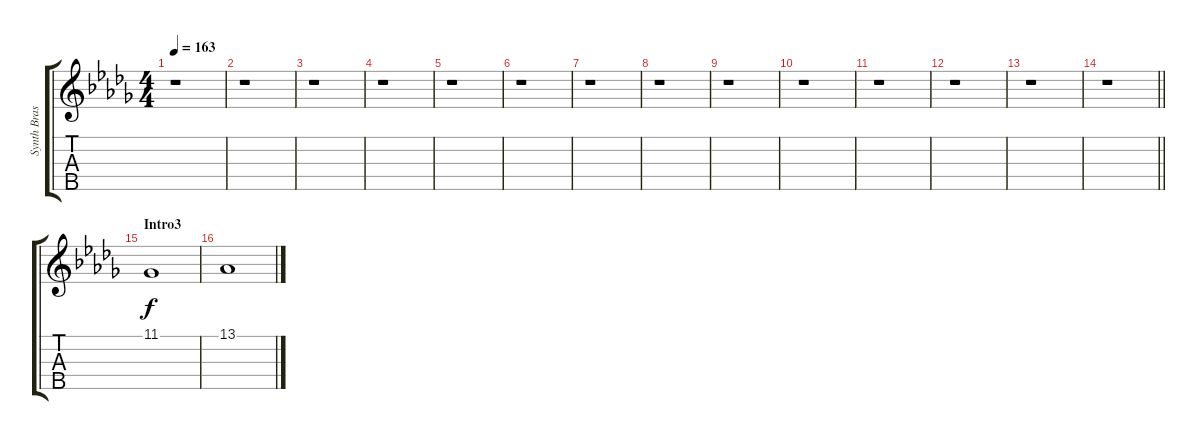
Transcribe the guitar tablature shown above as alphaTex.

\track ("Synth Brass II" "Synth Bras") {instrument brasssection}
\staff {score tabs}
\tuning (G3 D3 A2 E2 B1) {hide}
\ts (4 4)
\tempo 163
\clef g2
\ks db
r.1{dy f} |
r.1 |
r.1 |
r.1 |
r.1 |
r.1 |
r.1 |
r.1 |
r.1 |
r.1 |
r.1 |
r.1 |
r.1 |
\barLineRight lightlight
r.1 |
\section ("" "Intro3")
11.1.1 |
13.1.1
